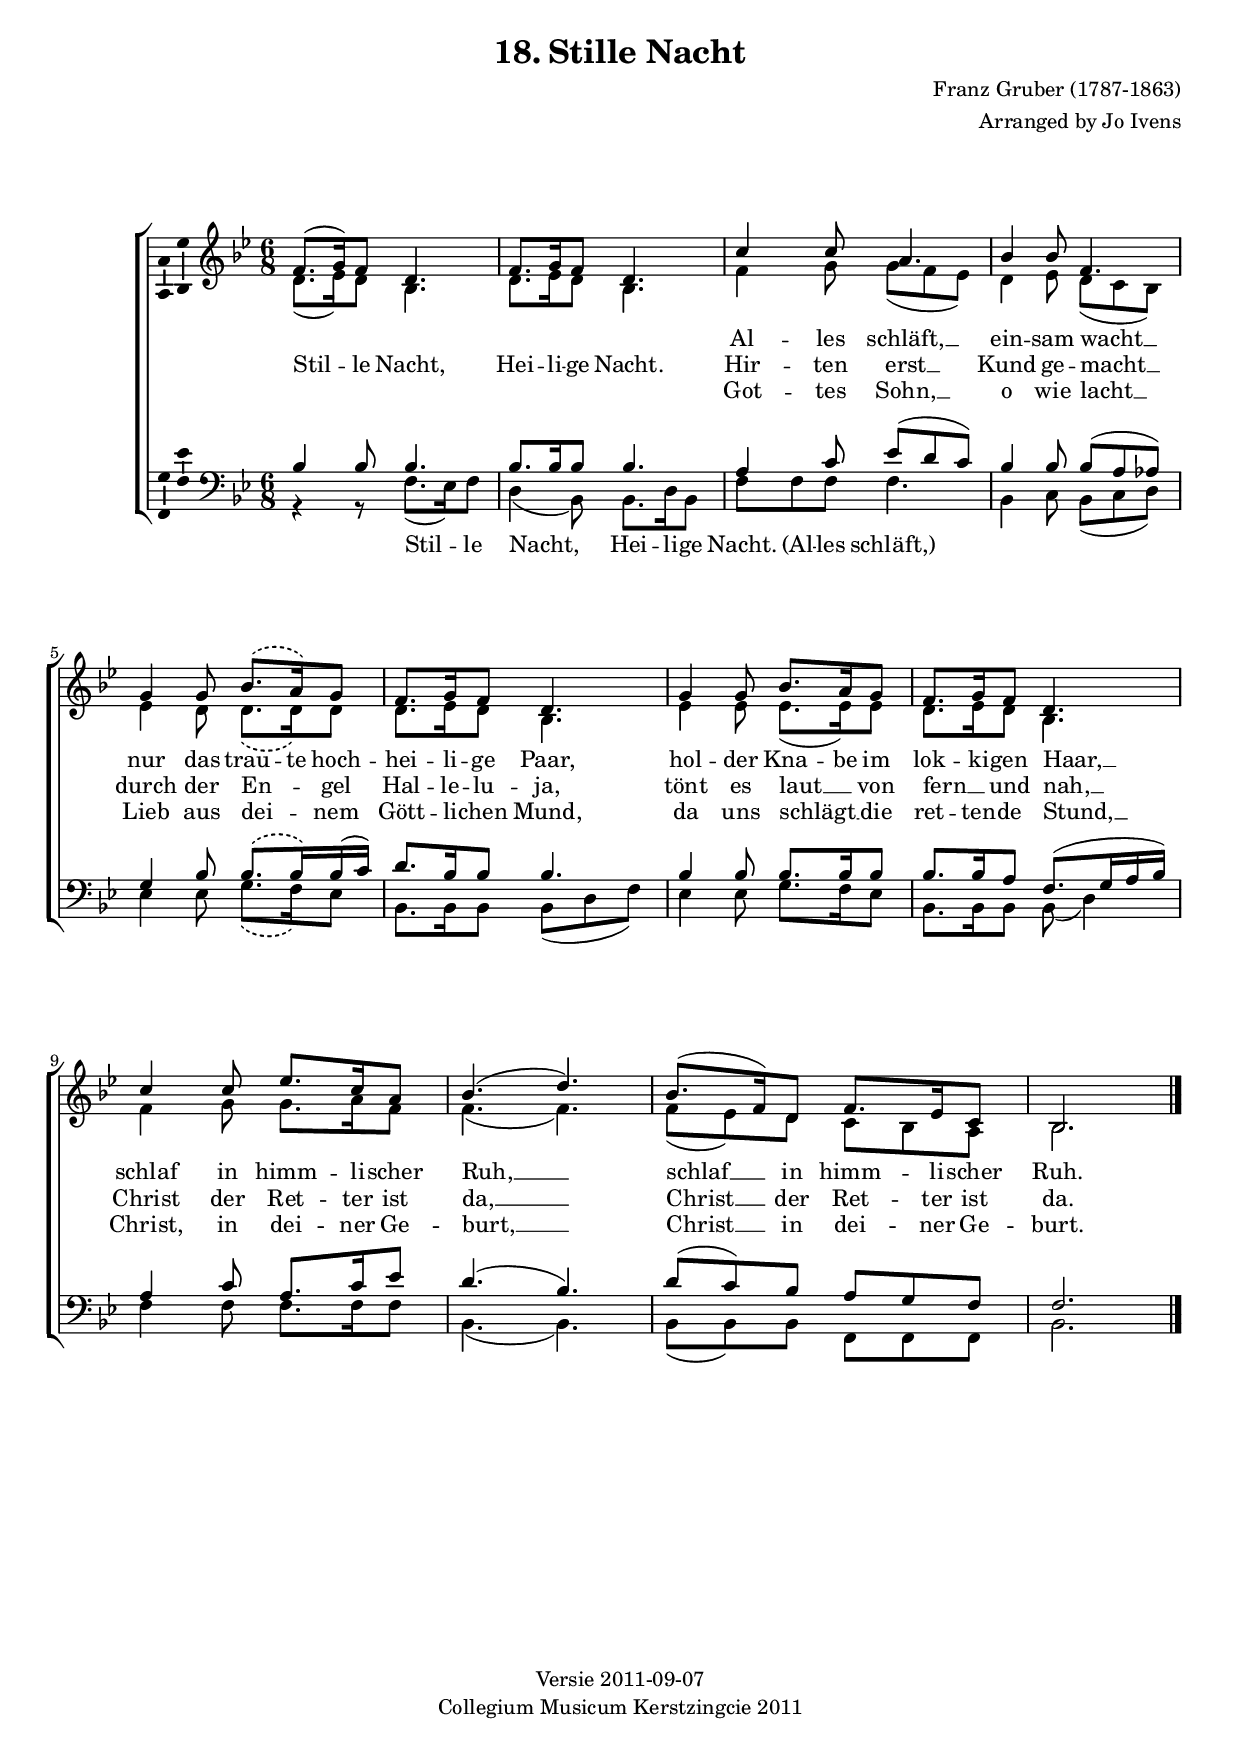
\version "2.12.3"
\version "2.12.3"

% Enter the notes for each voice. Normally I'd do that in \relative
% mode, but in this case I was adapting someone else's version of Stille
% Nacht.
%
% (Relative mode is basically this: instead of specifying the absolute
% octave for each note, assume that each new note is the one at most a
% fourth removed from the preceding one. If you're jumping a quint or
% more, use ' or , to adjust the note's octave upwards/downwards.)

soprano = { 
  \time 6/8 
  \key bes \major 

  f'8.( g'16) f'8 d'4. | 
  f'8. g'16 f'8 d'4. |   
  c''4 c''8 a'4. |       
  % Structurally neatest to have a system linebreak after 'einsam
  % wacht', although it makes the note spacing of the last line a bit
  % stretched.
  bes'4 bes'8 f'4. |     \break

  % Abuse phrasing slur: it doesn't affect lyrics
  \phrasingSlurDashed
  g'4 g'8 bes'8.\( a'16\) g'8 |
  f'8. g'16 f'8 d'4. |
  g'4 g'8 bes'8. a'16 g'8 |
  f'8. g'16 f'8 d'4. |

  c''4 c''8 ees''8. c''16 a'8 |
  bes'4.( d''4.) |
  bes'8.( f'16) d'8 f'8. ees'16 c'8 |
  bes2. |
  \bar "|."
}

alto = {
  \key bes \major
  d'8.( ees'16) d'8 bes4. |
  d'8. ees'16 d'8 bes4. |
  f'4 g'8 g'8( f'8 ees'8) |
  d'4 ees'8 d'8( c'8 bes8) |
          
  % Abuse phrasing slur: it doesn't affect lyrics
  \phrasingSlurDashed
  ees'4 d'8 d'8.\( d'16\) d'8 |
  d'8. ees'16 d'8 bes4. |
  ees'4 ees'8 ees'8.( ees'16) ees'8 |
  d'8. ees'16 d'8 bes4. |

  f'4 g'8 g'8. a'16 f'8 |
  f'4.( f'4.) |
  f'8( ees'8) d'8 c'8 bes8 a8 |
  bes2. |
  \bar "|."
}

% Normally, enter the dynamics (\p, \pp, \<\! etc) inside a voice
% (either all of them, or just the soprano); in this case, though, I've
% entered them separately to be able to put them on their own line
% between the staves
dynamics = {
  s8.\p s16 s2 
  s8.\pp s16 s2 
  s4\p s2 
  s4\pp s2

  s2. 
  s8. s16\> s8\! s4.
  s4 s8 s8.\< s16 s8\!
  s8 s8\> s8\! s4.

  s2. 
  s4.\< s4.\! 
  s8.\> s16 s8 s8 s8 s8\!
  s2.
}

tenor = {
  \key bes \major 
  \clef "treble_8"
  bes4 bes8 bes4. |
  bes8. bes16 bes8 bes4. |
  a4 c'8 ees'8( d'8 c'8) |
  bes4 bes8 bes8( a8 as8) |

  % Abuse phrasing slur: it doesn't affect lyrics
  \phrasingSlurDashed
  g4 bes8 bes8.\( bes16\) bes16( c'16) |
  d'8. bes16 bes8 bes4. |
  bes4 bes8 bes8. bes16 bes8 |
  bes8. bes16 a8 f8.( g16 a16 bes16) |

  a4 c'8 a8. c'16 ees'8 |
  d'4.( bes4.) |
  d'8( c'8) bes8 a8 g8 f8 |
  f2. |
  \bar "|."
}

bass = {
  \key bes \major 
  \clef bass
  r4 r8 f8.( ees16) f8 |
  d4( bes,8) bes,8. d16 bes,8 |
  f8 f8 f8 f4. |
  bes,4 c8 bes,8( c8 d8) |

  % Abuse phrasing slur: it doesn't affect lyrics
  \phrasingSlurDashed
  ees4 ees8 g8.\( f16\) ees8 |
  bes,8. bes,16 bes,8 bes,8( d8 f8) |
  ees4 ees8 g8. f16 ees8 |
  bes,8. bes,16 bes,8 bes,8( d4) |

  f4 f8 f8. f16 f8 |
  bes,4. ( bes,4. ) |
  bes,8( bes,8) bes,8 f,8 f,8 f,8 |
  bes,2. |
  \bar "|."
}

% Done entering the notes.
% Enter the verses in \lyricmode. `--` to separate syllables (syllable
% line is drawn automatically iff there is space); `__` to request an
% extender line; _ to make a syllable last an extra note. (Normally a
% syllable lasts for one note, or one melismata.)

verseOne = \lyricmode {
  % Skip 7 notes
  \repeat unfold 7 { \skip 1 }
  Al -- les schläft, __
  ein -- sam 
    % 'wacht' should line up to its note with its left edge, instead of
    % with its middle.
    \once \override LyricText #'self-alignment-X = #-1
    wacht __
  nur das trau -- te hoch --
  hei -- li -- ge Paar,
  hol -- der Kna -- be im 
  lok -- ki -- gen 
    \once \override LyricText #'self-alignment-X = #-1
    Haar, __
  schlaf in himm -- li -- scher 
  Ruh, __
  schlaf __ in himm -- li -- scher
  Ruh.
}

verseTwo = \lyricmode {
  Stil -- le Nacht,
  Hei -- li -- ge Nacht.
  Hir -- ten erst __
  Kund ge -- 
    \once \override LyricText #'self-alignment-X = #-1
    macht __
  durch der En -- _ gel 
  Hal -- le -- lu -- ja,
  tönt es laut __ _ von 
  fern __ _ und 
    \once \override LyricText #'self-alignment-X = #-1
    nah, __
  Christ der Ret -- ter ist
  da, __
  Christ __ der Ret -- ter ist
  da.
}

verseThree = \lyricmode {
  % Skip 7 notes
  \repeat unfold 7 { \skip 1 }
  Got -- tes Sohn, __
  o wie 
    \once \override LyricText #'self-alignment-X = #-1
    lacht __
  Lieb aus dei -- _ nem
  Gött -- li -- chen Mund,
  da uns schlägt __ _ die 
  ret -- ten -- de 
    \once \override LyricText #'self-alignment-X = #-1
    Stund, __
  Christ, in dei -- ner Ge -- 
  burt, __
  Christ __ in dei -- ner Ge --
  burt.
}

bold = { % italic
  \override Lyrics.LyricText #'font-series = #'bold
}


verseOneNL = \lyricmode {
  Stil -- le nacht, hei -- li -- ge nacht.
  Dav -- ids zoon, __
  lang ver -- 
    \once \override LyricText #'self-alignment-X = #-1
    wacht, __
  die mil -- joe -- nen eens 
  za -- li -- gen zal,
  wordt ge -- bo -- ren in 
  Beth -- le -- hems 
    \once \override LyricText #'self-alignment-X = #-1
    stal. __
  Hij, der schep -- se -- len 
  Heer, __
  Hij, __ der schep -- se -- len 
  Heer.
}

verseTwoNL = \lyricmode {
  Hulp -- loos kind, "hei_" -- _ lig kind,
  dat zo trouw __ 
  zon -- daars 
    \once \override LyricText #'self-alignment-X = #-1
    mint. __
  Ook voor mij hebt g’u
  rijk -- dom ont -- zegd,
  wordt g’op stro en in 
  doe -- ken ge -- 
    \once \override LyricText #'self-alignment-X = #-1
    legd. __
  Leer m’u dan -- ken daar -- 
  voor, __
  "leer mij" u dan -- ken daar -- 
  voor.
}

verseThreeNL = \lyricmode {
  Stil -- le nacht, hei -- li -- ge nacht,
  Vreed’ en heil __
  wordt ge -- 
    \once \override LyricText #'self-alignment-X = #-1
    bracht, __
  aan een we -- reld, ver -- 
  lo -- ren in schuld.
  Gods be -- lof -- te wordt 
  heer -- lijk ver --
    \once \override LyricText #'self-alignment-X = #-1
    vuld.
  A -- men! Go -- de zij eer,
  A -- men! Go -- de zij eer.
}

% The basses briefly do their own thing at the start. Let's give them
% their own line of lyrics.
verseOneBass = \lyricmode {
  Stil -- le Nacht,
  Hei -- li -- ge Nacht.
  "(Al" -- les "schläft,)"
}

verseOneBassNL = \lyricmode {
  Stil -- le nacht,
  hei -- li -- ge nacht.
  Da -- vids zoon,
}


nummer = "18."

\header {
  title = \markup { \nummer "Stille Nacht" }
  composer = "Franz Gruber (1787-1863)"
  arranger = "Arranged by Jo Ivens"
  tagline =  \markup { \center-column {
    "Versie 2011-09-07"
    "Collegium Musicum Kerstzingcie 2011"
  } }
}

#(set-global-staff-size 18)

\score {
  \new ChoirStaff <<
    \new Dynamics { \dynamics }
    \new Staff = "Upper" <<
      \new Voice = "vSoprano" { 
        % Move sopranos' ambitus a bit to the right of the altos'.
        \override Ambitus #'X-offset = #2.0
        % voiceOne has its note stems pointing upwards
        \voiceOne \soprano 
      }
      \new Voice = "vAlto" { \voiceTwo \alto }
    >>

    \new Lyrics \lyricsto "vSoprano" { \verseOne }
    \new Lyrics \lyricsto "vSoprano" { \verseTwo }
    \new Lyrics \lyricsto "vSoprano" { \verseThree }

    \new Staff = "lower" <<
      \new Voice = "vTenor" { 
        \override Ambitus #'X-offset = #2.0
        \voiceOne \tenor 
    }
      \new Voice = "vBass" { \voiceTwo \bass }
    >>
      \new Lyrics \lyricsto "vBass" { \verseOneBass }
  >>

  \layout { 
    \context { \Voice
      \consists "Ambitus_engraver"
    }
    \context { \Staff 
      % place dynamics closer to staff
      \override VerticalAxisGroup #'minimum-Y-extent = #'(-2 . 2)
    }
    \context { \Lyrics 
      % place lyrics closer to staff
      \override VerticalAxisGroup #'Y-extent = #'(-0.1 . 0.1)
      \override VerticalAxisGroup #'minimum-Y-extent = #'(0 . 0)
    }
    \context {
      \ChoirStaff
      \accepts Dynamics
    }
    % define Dynamics context
    \context {
      \type "Engraver_group"
      \name Dynamics
      \alias Voice
      \consists "Output_property_engraver"
      \consists "Piano_pedal_engraver"
      \consists "Script_engraver"
      \consists "New_dynamic_engraver"
      \consists "Dynamic_align_engraver"
      \consists "Text_engraver"
      \consists "Skip_event_swallow_translator"
      \consists "Axis_group_engraver"

      pedalSustainStrings = #'("Ped." "*Ped." "*")
      pedalUnaCordaStrings = #'("una corda" "" "tre corde")
      \override DynamicLineSpanner #'Y-offset = #0
      \override TextScript #'font-size = #2
      \override TextScript #'font-shape = #'italic
      \override VerticalAxisGroup #'minimum-Y-extent = #'(-1 . 1)
    }
    % modify PianoStaff context to accept Dynamics context
  }
}
